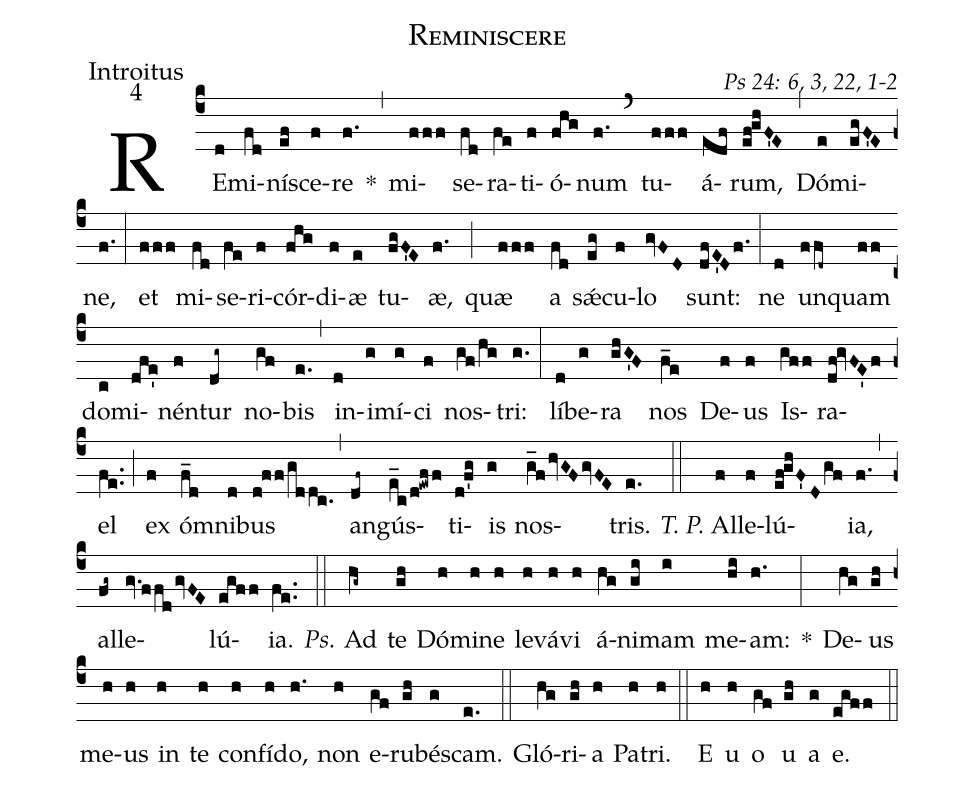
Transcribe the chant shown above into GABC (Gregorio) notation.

name: Reminiscere;
office-part: Introitus;
mode: 4;
commentary: Ps 24: 6, 3, 22, 1-2;
%%
(c4) RE(d)mi(fd)ní(ef)sce(f)re(f.) *(,) mi(fff)se(fd)ra(fe)ti(f)ó(fhg)num(f.) (`) tu(fff)á(edf)rum,(ef!ghF'E) (,) Dó(e)mi(egF'E)ne,(f.) (:)
et(fff) mi(fd)se(fe)ri(f)cór(fhg)di(f)æ(e) tu(fgF'E)æ,(f.) (;) quæ(fff) a(fd) sǽ(eg)cu(f)lo(gvFD) sunt:(dfE'Df.) (:)
ne(d) un(ffd~)quam(ff) do(c)mi(dfe')nén(f)tur(dg~) no(gf)bis(e.) (,) in(d)i(g)mí(g)ci(f) nos(gf/hg)tri:(g.) (:)
lí(d)be(g)ra(ghG'F) nos(f_e) De(f)us(f) Is(gff)ra(df!gvFE'f)el(fe..) (;) ex(f) óm(f_d)ni(d)bus(d!ff/gddc.) (,) an(df~)gús(e_c/d!ewff)ti(d!f'g)is(g) nos(g_fhvGFgvFE)tris.(e.) (::)
<i>T. P.</i> Al(f)le(f)lú(ef!ghF'D/gf)ia,(f.) (,) al(fg~)le(gv.!ffd/gvFE)lú(egff)ia.(fe..) (::)
<i>Ps.</i> Ad(hg~) te(gh) Dó(h)mi(h)ne(h) le(h)vá(h)vi(h) á(hg)ni(gi)mam(i) me(hi)am:(h.) *(:)
De(hg)us(gh) me(h)us(h) in(h) te(h) con(h)fí(h)do,(h.) non(h) e(gf)ru(gh)bés(g)cam.(e.) (::)
Gló(hg)ri(gh)a(h) Pa(h)tri.(h) (::)
<eu>E(h) u(h) o(gf) u(gh) a(g) e.</eu>(egff) (::)
